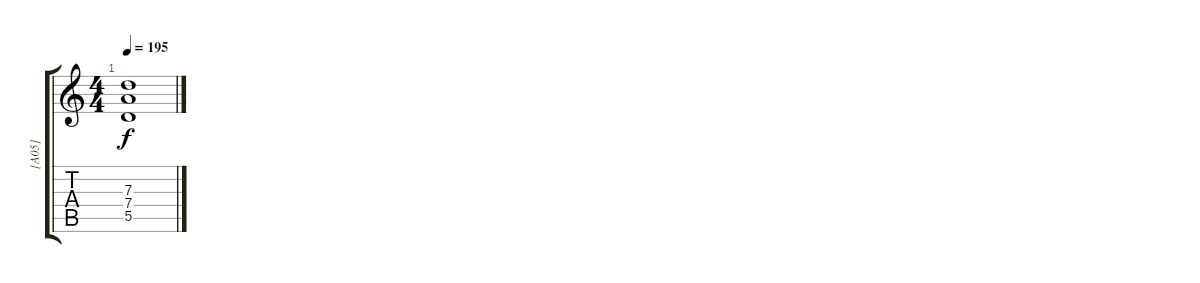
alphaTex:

\track ("[A05]" "[A05]") {instrument overdrivenguitar}
\staff {score tabs}
\tuning (E4 B3 G3 D3 A2 E2) {hide}
\ts (4 4)
\tempo 195
\clef g2
\ks c
(7.3{t} 7.4{t} 5.5{t}).1{dy f}
